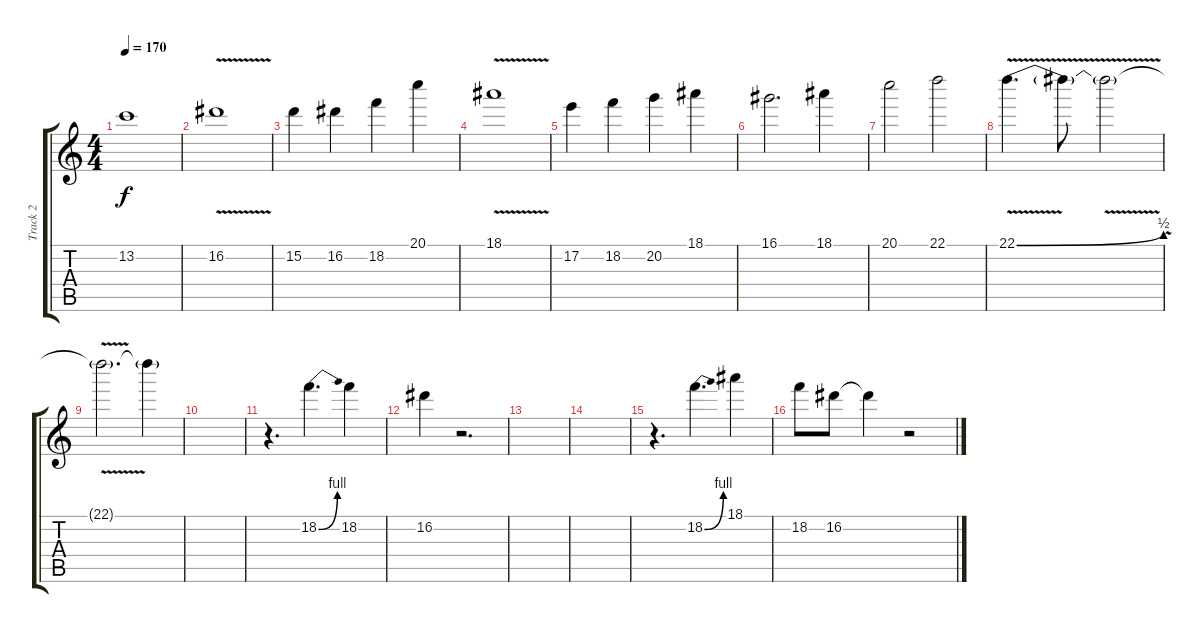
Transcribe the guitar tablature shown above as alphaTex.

\track ("Track 2" "Track 2") {instrument distortionguitar}
\staff {score tabs}
\tuning (E4 B3 G3 D3 A2 E2) {hide}
\ts (4 4)
\tempo 170
\clef g2
\ks c
13.2.1{dy f} |
16.2{v}.1 |
15.2.4 16.2.4 18.2.4 20.1.4 |
18.1{v}.1 |
17.2.4 18.2.4 20.2.4 18.1.4 |
16.1.2{d} 18.1.4 |
20.1.2 22.1.2 |
22.1{be (bend 0 0 60 2) v}.4{d} 22.1{t}.8 22.1{v t}.2 |
22.1{t}.2{d} 22.1{t}.4 |
|
r.4{d} 18.2{be (bend 0 0 60 4)}.4{d} 18.2.4 |
16.2.4 r.2{d} |
|
|
r.4{d} 18.2{be (bend 0 0 60 4)}.4{d} 18.1.4 |
18.2.8 16.2.8 16.2{t}.4 r.2
